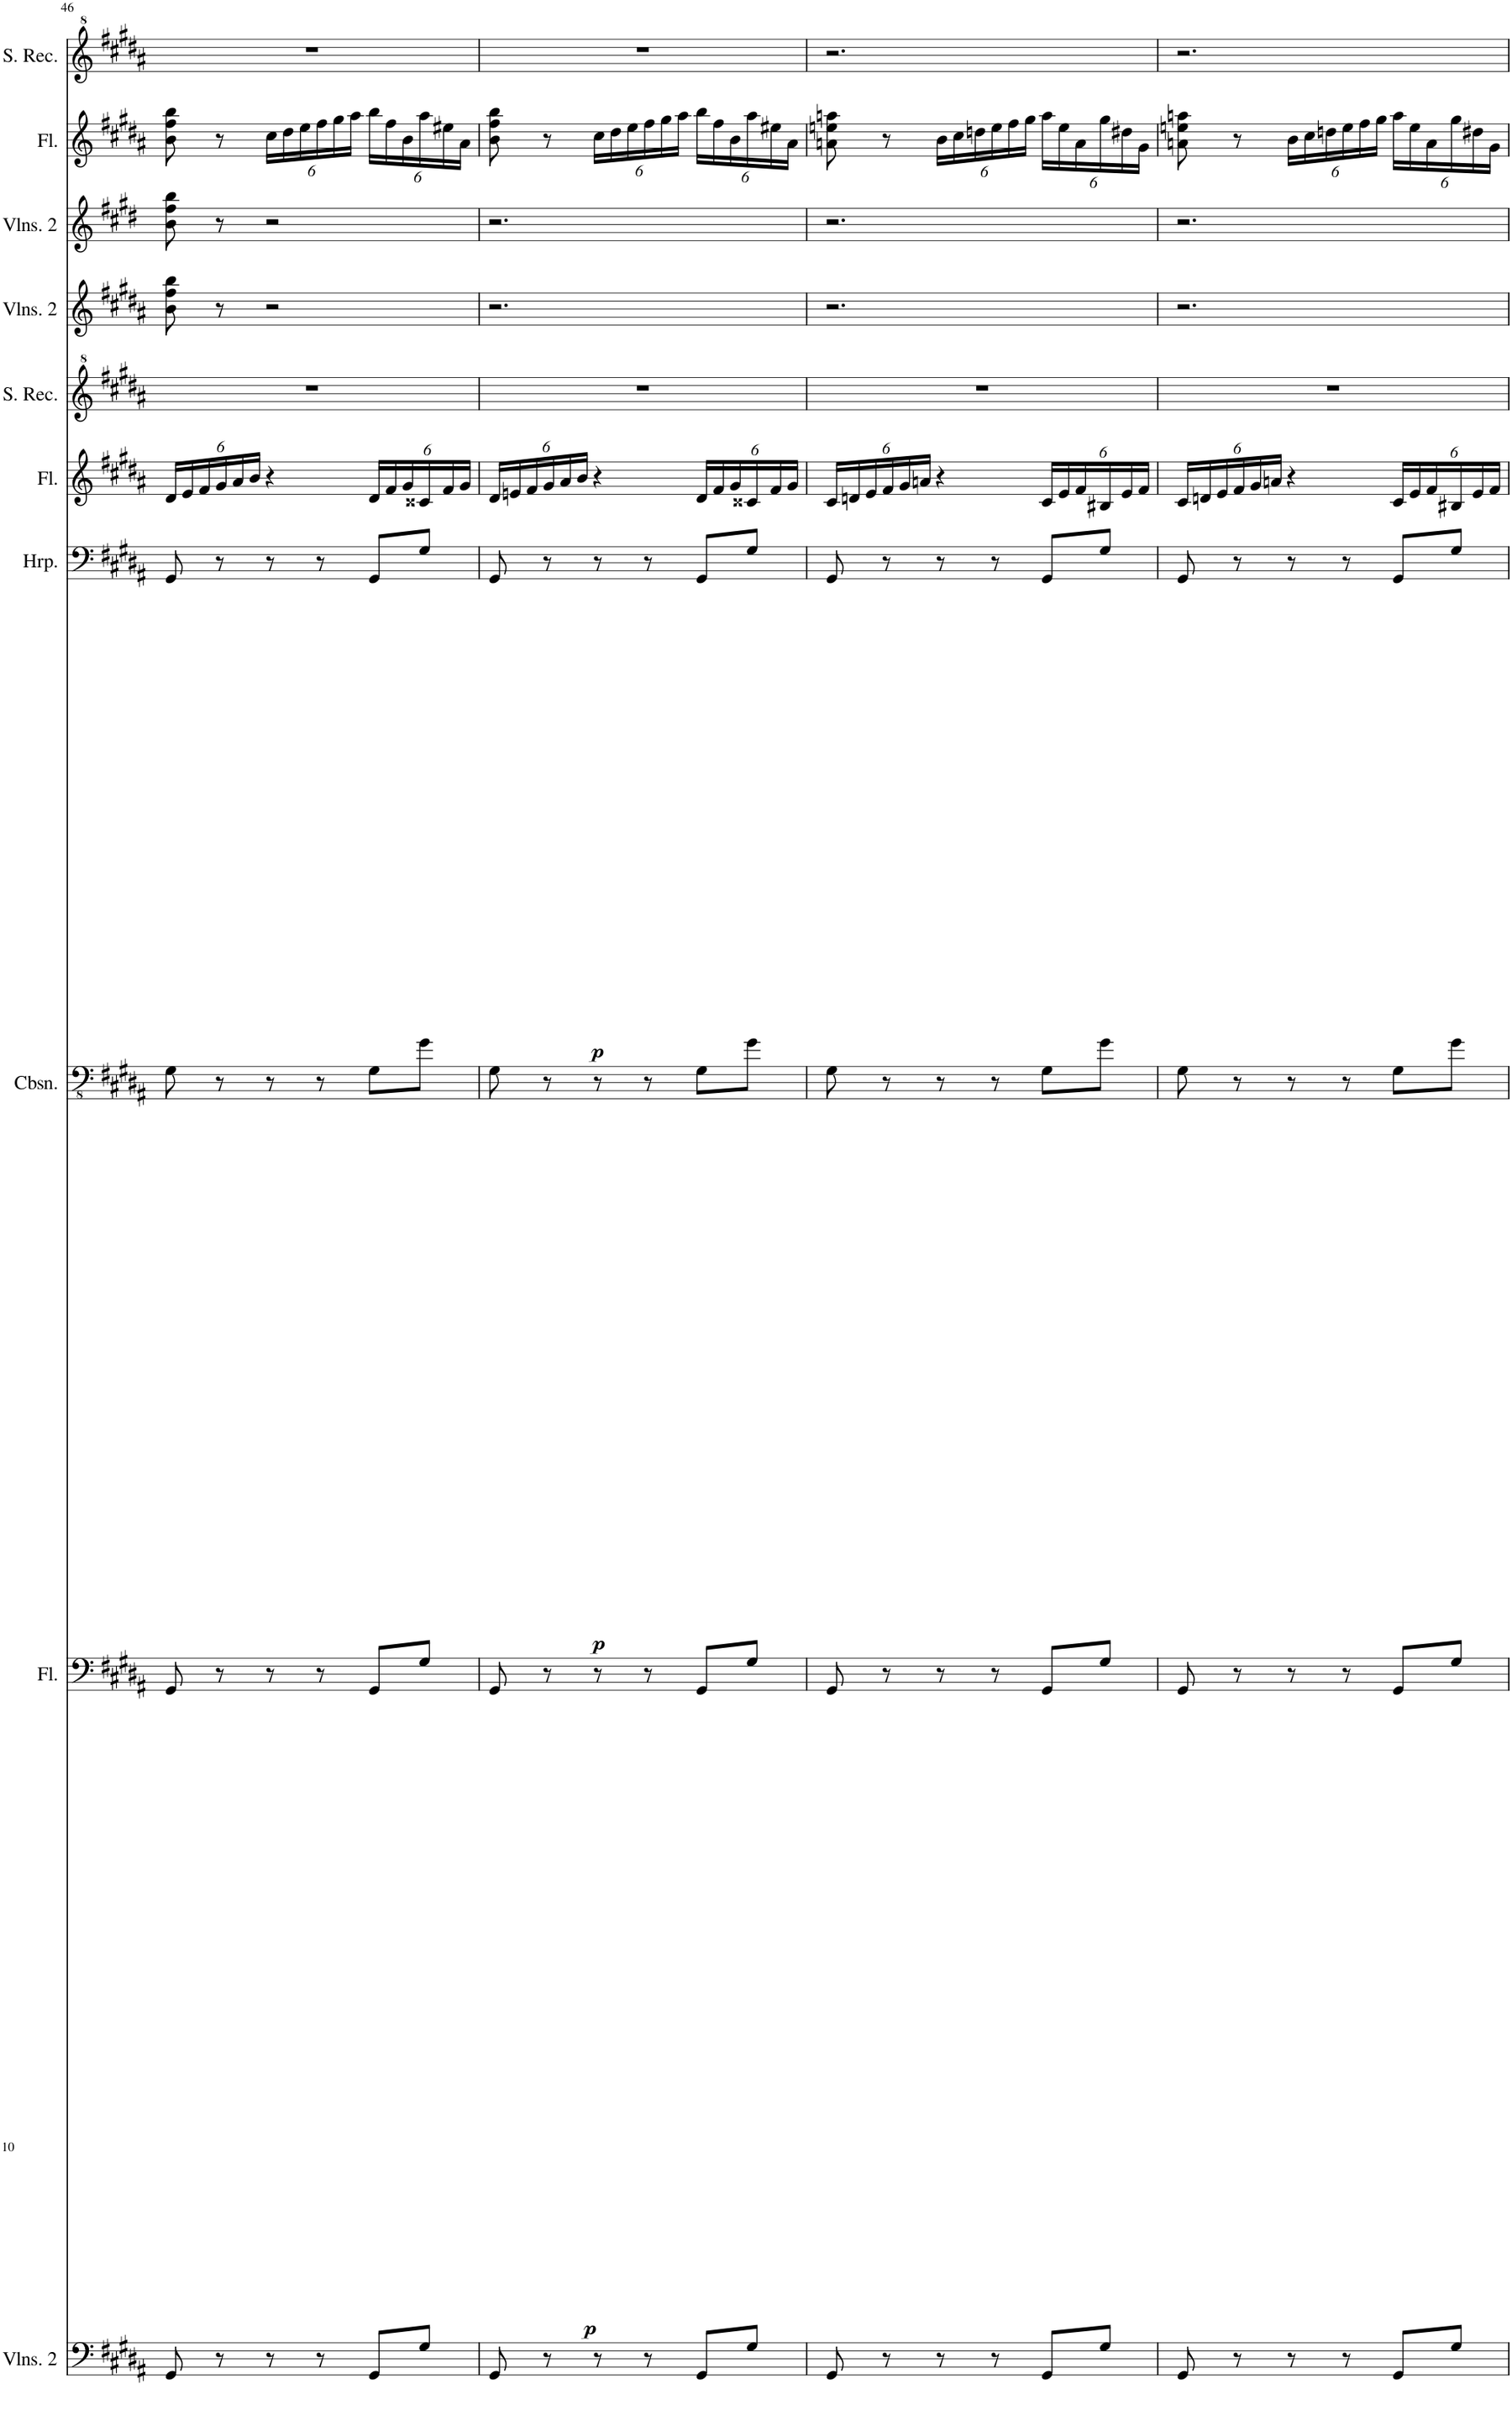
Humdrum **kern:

**kern	**dynam	**kern	**dynam	**kern	**dynam	**kern	**dynam	**kern	**kern	**kern	**kern	**kern	**kern
*part10	*part10	*part9	*part9	*part8	*part8	*part7	*part7	*part6	*part5	*part4	*part3	*part2	*part1
*staff10	*staff10	*staff9	*staff9	*staff8	*staff8	*staff7	*staff7	*staff6	*staff5	*staff4	*staff3	*staff2	*staff1
*I"Violins 2	*	*I"Flute	*	*I"Contrabassoon	*	*I"Harp	*	*I"Flute	*I"Soprano Recorder	*I"Violins 2	*I"Violins 2	*I"Flute	*I"Soprano Recorder
*I'Vlns. 2	*	*I'Fl.	*	*I'Cbsn.	*	*I'Hrp.	*	*I'Fl.	*I'S. Rec.	*I'Vlns. 2	*I'Vlns. 2	*I'Fl.	*I'S. Rec.
!!LO:PB:g=z
*clefF4	*	*clefF4	*	*clefFv4	*	*clefF4	*	*clefG2	*clefG^2	*clefG2	*clefG2	*clefG2	*clefG^2
*	*	*	*	*Trd7c12	*	*	*	*	*	*	*	*	*
*k[f#c#g#d#a#]	*	*k[f#c#g#d#a#]	*	*k[f#c#g#d#a#]	*	*k[f#c#g#d#a#]	*	*k[f#c#g#d#a#]	*k[f#c#g#d#a#]	*k[f#c#g#d#a#]	*k[f#c#g#d#]	*k[f#c#g#d#a#]	*k[f#c#g#d#a#]
*M3/4	*	*M3/4	*	*M3/4	*	*M3/4	*	*M3/4	*M3/4	*M3/4	*M3/4	*M3/4	*M3/4
*	*	*	*	*	*	*	*	*Xbrackettup	*	*	*	*	*
=46	=46	=46	=46	=46	=46	=46	=46	=46	=46	=46	=46	=46	=46
8GG#/	.	8GG#/	.	8GG#\	.	8GG#/	.	24d#/LL	2.r	8b\ 8ff#\ 8bb\	8b\ 8ff#\ 8bb\	8b\ 8ff#\ 8bb\	2.r
.	.	.	.	.	.	.	.	24e/	.	.	.	.	.
.	.	.	.	.	.	.	.	24f#/	.	.	.	.	.
8r	.	8r	.	8r	.	8r	.	24g#/	.	8r	8r	8r	.
.	.	.	.	.	.	.	.	24a#/	.	.	.	.	.
.	.	.	.	.	.	.	.	24b/JJ	.	.	.	.	.
*	*	*	*	*	*	*	*	*	*	*	*	*Xbrackettup	*
8r	.	8r	.	8r	.	8r	.	4r	.	2r	2r	24cc#\LL	.
.	.	.	.	.	.	.	.	.	.	.	.	24dd#\	.
.	.	.	.	.	.	.	.	.	.	.	.	24ee\	.
!	!LO:DY:b	!	!LO:DY:b	!	!LO:DY:b	!	!LO:DY:b	!	!	!	!	!	!
8r	p	8r	p	8r	p	8r	p	.	.	.	.	24ff#\	.
.	.	.	.	.	.	.	.	.	.	.	.	24gg#\	.
.	.	.	.	.	.	.	.	.	.	.	.	24aa#\JJ	.
8GG#/L	.	8GG#/L	.	8GG#\L	.	8GG#/L	.	24d#/LL	.	.	.	24bb\LL	.
.	.	.	.	.	.	.	.	24f#/	.	.	.	24ff#\	.
.	.	.	.	.	.	.	.	24g#/	.	.	.	24b\	.
8G#/J	.	8G#/J	.	8G#\J	.	8G#/J	.	24c##X/	.	.	.	24aa#\	.
.	.	.	.	.	.	.	.	24f#/	.	.	.	24ee#X\	.
.	.	.	.	.	.	.	.	24g#/JJ	.	.	.	24a#\JJ	.
=47	=47	=47	=47	=47	=47	=47	=47	=47	=47	=47	=47	=47	=47
8GG#/	.	8GG#/	.	8GG#\	.	8GG#/	.	24d#/LL	2.r	2.r	2.r	8b\ 8ff#\ 8bb\	2.r
.	.	.	.	.	.	.	.	24en/	.	.	.	.	.
.	.	.	.	.	.	.	.	24f#/	.	.	.	.	.
8r	.	8r	.	8r	.	8r	.	24g#/	.	.	.	8r	.
.	.	.	.	.	.	.	.	24a#/	.	.	.	.	.
.	.	.	.	.	.	.	.	24b/JJ	.	.	.	.	.
8r	.	8r	.	8r	.	8r	.	4r	.	.	.	24cc#\LL	.
.	.	.	.	.	.	.	.	.	.	.	.	24dd#\	.
.	.	.	.	.	.	.	.	.	.	.	.	24ee\	.
8r	.	8r	.	8r	.	8r	.	.	.	.	.	24ff#\	.
.	.	.	.	.	.	.	.	.	.	.	.	24gg#\	.
.	.	.	.	.	.	.	.	.	.	.	.	24aa#\JJ	.
8GG#/L	.	8GG#/L	.	8GG#\L	.	8GG#/L	.	24d#/LL	.	.	.	24bb\LL	.
.	.	.	.	.	.	.	.	24f#/	.	.	.	24ff#\	.
.	.	.	.	.	.	.	.	24g#/	.	.	.	24b\	.
8G#/J	.	8G#/J	.	8G#\J	.	8G#/J	.	24c##X/	.	.	.	24aa#\	.
.	.	.	.	.	.	.	.	24f#/	.	.	.	24ee#X\	.
.	.	.	.	.	.	.	.	24g#/JJ	.	.	.	24a#\JJ	.
=48	=48	=48	=48	=48	=48	=48	=48	=48	=48	=48	=48	=48	=48
8GG#/	.	8GG#/	.	8GG#\	.	8GG#/	.	24c#/LL	2.r	2.r	2.r	8an\ 8een\ 8aan\	2.r
.	.	.	.	.	.	.	.	24dn/	.	.	.	.	.
.	.	.	.	.	.	.	.	24e/	.	.	.	.	.
8r	.	8r	.	8r	.	8r	.	24f#/	.	.	.	8r	.
.	.	.	.	.	.	.	.	24g#/	.	.	.	.	.
.	.	.	.	.	.	.	.	24an/JJ	.	.	.	.	.
8r	.	8r	.	8r	.	8r	.	4r	.	.	.	24b\LL	.
.	.	.	.	.	.	.	.	.	.	.	.	24cc#\	.
.	.	.	.	.	.	.	.	.	.	.	.	24ddn\	.
8r	.	8r	.	8r	.	8r	.	.	.	.	.	24ee\	.
.	.	.	.	.	.	.	.	.	.	.	.	24ff#\	.
.	.	.	.	.	.	.	.	.	.	.	.	24gg#\JJ	.
8GG#/L	.	8GG#/L	.	8GG#\L	.	8GG#/L	.	24c#/LL	.	.	.	24aa\LL	.
.	.	.	.	.	.	.	.	24e/	.	.	.	24ee\	.
.	.	.	.	.	.	.	.	24f#/	.	.	.	24a\	.
8G#/J	.	8G#/J	.	8G#\J	.	8G#/J	.	24B#X/	.	.	.	24gg#\	.
.	.	.	.	.	.	.	.	24e/	.	.	.	24dd#X\	.
.	.	.	.	.	.	.	.	24f#/JJ	.	.	.	24g#\JJ	.
=49	=49	=49	=49	=49	=49	=49	=49	=49	=49	=49	=49	=49	=49
8GG#/	.	8GG#/	.	8GG#\	.	8GG#/	.	24c#/LL	2.r	2.r	2.r	8an\ 8een\ 8aan\	2.r
.	.	.	.	.	.	.	.	24dn/	.	.	.	.	.
.	.	.	.	.	.	.	.	24e/	.	.	.	.	.
8r	.	8r	.	8r	.	8r	.	24f#/	.	.	.	8r	.
.	.	.	.	.	.	.	.	24g#/	.	.	.	.	.
.	.	.	.	.	.	.	.	24an/JJ	.	.	.	.	.
8r	.	8r	.	8r	.	8r	.	4r	.	.	.	24b\LL	.
.	.	.	.	.	.	.	.	.	.	.	.	24cc#\	.
.	.	.	.	.	.	.	.	.	.	.	.	24ddn\	.
8r	.	8r	.	8r	.	8r	.	.	.	.	.	24ee\	.
.	.	.	.	.	.	.	.	.	.	.	.	24ff#\	.
.	.	.	.	.	.	.	.	.	.	.	.	24gg#\JJ	.
8GG#/L	.	8GG#/L	.	8GG#\L	.	8GG#/L	.	24c#/LL	.	.	.	24aa\LL	.
.	.	.	.	.	.	.	.	24e/	.	.	.	24ee\	.
.	.	.	.	.	.	.	.	24f#/	.	.	.	24a\	.
8G#/J	.	8G#/J	.	8G#\J	.	8G#/J	.	24B#X/	.	.	.	24gg#\	.
.	.	.	.	.	.	.	.	24e/	.	.	.	24dd#X\	.
.	.	.	.	.	.	.	.	24f#/JJ	.	.	.	24g#\JJ	.
=	=	=	=	=	=	=	=	=	=	=	=	=	=
*-	*-	*-	*-	*-	*-	*-	*-	*-	*-	*-	*-	*-	*-
